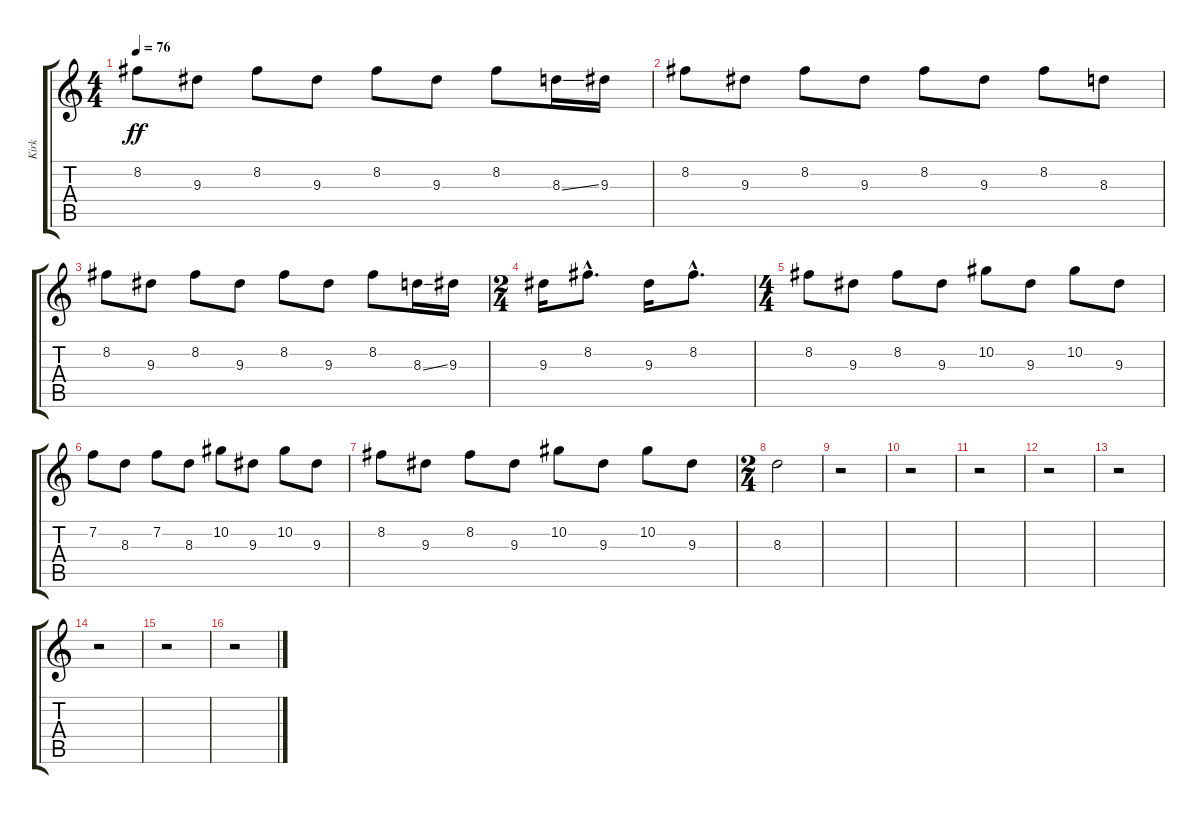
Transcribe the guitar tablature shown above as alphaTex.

\track ("Kirk" "Kirk") {instrument distortionguitar}
\staff {score tabs}
\tuning (Eb4 Bb3 Gb3 Db3 Ab2 Eb2) {hide}
\ts (4 4)
\tempo 76
\clef g2
\ks c
8.2.8{dy ff} 9.3.8 8.2.8 9.3.8 8.2.8 9.3.8 8.2.8 8.3{ss}.16 9.3.16 |
8.2.8 9.3.8 8.2.8 9.3.8 8.2.8 9.3.8 8.2.8 8.3.8 |
8.2.8 9.3.8 8.2.8 9.3.8 8.2.8 9.3.8 8.2.8 8.3{ss}.16 9.3.16 |
\ts (2 4)
9.3.16 8.2{hac}.8{d} 9.3.16 8.2{hac}.8{d} |
\ts (4 4)
8.2.8 9.3.8 8.2.8 9.3.8 10.2.8 9.3.8 10.2.8 9.3.8 |
7.2.8 8.3.8 7.2.8 8.3.8 10.2.8 9.3.8 10.2.8 9.3.8 |
8.2.8 9.3.8 8.2.8 9.3.8 10.2.8 9.3.8 10.2.8 9.3.8 |
\ts (2 4)
8.3.2 |
r.2 |
r.2 |
r.2 |
r.2 |
r.2 |
r.2 |
r.2 |
r.2
